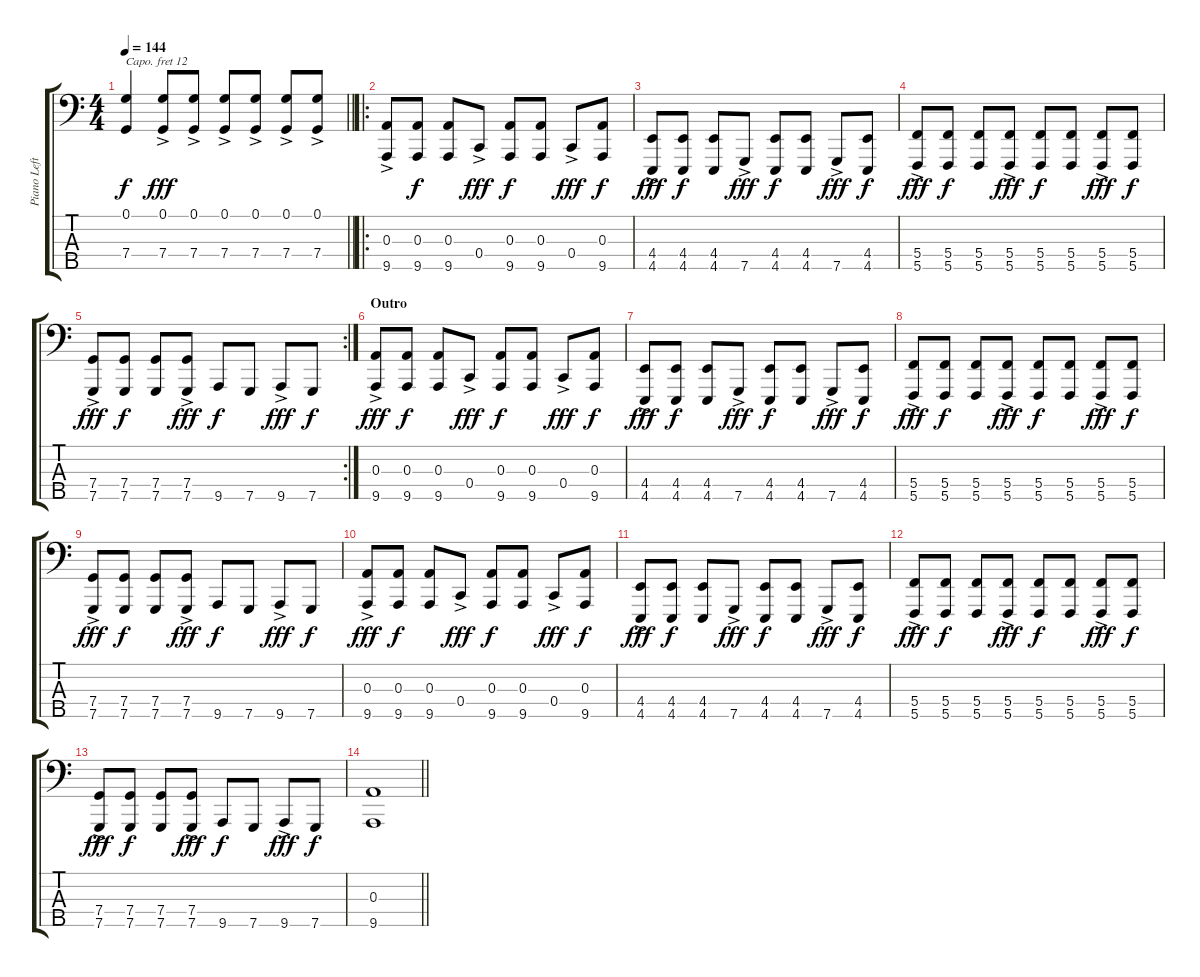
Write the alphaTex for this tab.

\track ("Piano Left Hand" "Piano Left") {instrument acousticgrandpiano}
\staff {score tabs}
\capo 12
\tuning (G2 D2 A1 C1 C0) {hide}
\ts (4 4)
\tempo 144
\clef f4
\barLineRight lightlight
\ks c
(0.1 7.4).4{dy f} (0.1{ac} 7.4{ac}).8{dy fff} (0.1{ac} 7.4{ac}).8 (0.1{ac} 7.4{ac}).8 (0.1{ac} 7.4{ac}).8 (0.1{ac} 7.4{ac}).8 (0.1{ac} 7.4{ac}).8 |
\ro
(0.3{ac} 9.5{ac}).8 (0.3 9.5).8{dy f} (0.3 9.5).8 0.4{ac}.8{dy fff} (0.3 9.5).8{dy f} (0.3 9.5).8 0.4{ac}.8{dy fff} (0.3 9.5).8{dy f} |
(4.4{ac} 4.5{ac}).8{dy fff} (4.4 4.5).8{dy f} (4.4 4.5).8 7.5{ac}.8{dy fff} (4.4 4.5).8{dy f} (4.4 4.5).8 7.5{ac}.8{dy fff} (4.4 4.5).8{dy f} |
(5.4{ac} 5.5{ac}).8{dy fff} (5.4 5.5).8{dy f} (5.4 5.5).8 (5.4{ac} 5.5{ac}).8{dy fff} (5.4 5.5).8{dy f} (5.4 5.5).8 (5.4{ac} 5.5{ac}).8{dy fff} (5.4 5.5).8{dy f} |
\rc 2
(7.4{ac} 7.5{ac}).8{dy fff} (7.4 7.5).8{dy f} (7.4 7.5).8 (7.4{ac} 7.5{ac}).8{dy fff} 9.5.8{dy f} 7.5.8 9.5{ac}.8{dy fff} 7.5.8{dy f} |
\section ("" "Outro")
(0.3{ac} 9.5{ac}).8{dy fff} (0.3 9.5).8{dy f} (0.3 9.5).8 0.4{ac}.8{dy fff} (0.3 9.5).8{dy f} (0.3 9.5).8 0.4{ac}.8{dy fff} (0.3 9.5).8{dy f} |
(4.4{ac} 4.5{ac}).8{dy fff} (4.4 4.5).8{dy f} (4.4 4.5).8 7.5{ac}.8{dy fff} (4.4 4.5).8{dy f} (4.4 4.5).8 7.5{ac}.8{dy fff} (4.4 4.5).8{dy f} |
(5.4{ac} 5.5{ac}).8{dy fff} (5.4 5.5).8{dy f} (5.4 5.5).8 (5.4{ac} 5.5{ac}).8{dy fff} (5.4 5.5).8{dy f} (5.4 5.5).8 (5.4{ac} 5.5{ac}).8{dy fff} (5.4 5.5).8{dy f} |
(7.4{ac} 7.5{ac}).8{dy fff} (7.4 7.5).8{dy f} (7.4 7.5).8 (7.4{ac} 7.5{ac}).8{dy fff} 9.5.8{dy f} 7.5.8 9.5{ac}.8{dy fff} 7.5.8{dy f} |
(0.3{ac} 9.5{ac}).8{dy fff} (0.3 9.5).8{dy f} (0.3 9.5).8 0.4{ac}.8{dy fff} (0.3 9.5).8{dy f} (0.3 9.5).8 0.4{ac}.8{dy fff} (0.3 9.5).8{dy f} |
(4.4{ac} 4.5{ac}).8{dy fff} (4.4 4.5).8{dy f} (4.4 4.5).8 7.5{ac}.8{dy fff} (4.4 4.5).8{dy f} (4.4 4.5).8 7.5{ac}.8{dy fff} (4.4 4.5).8{dy f} |
(5.4{ac} 5.5{ac}).8{dy fff} (5.4 5.5).8{dy f} (5.4 5.5).8 (5.4{ac} 5.5{ac}).8{dy fff} (5.4 5.5).8{dy f} (5.4 5.5).8 (5.4{ac} 5.5{ac}).8{dy fff} (5.4 5.5).8{dy f} |
(7.4{ac} 7.5{ac}).8{dy fff} (7.4 7.5).8{dy f} (7.4 7.5).8 (7.4{ac} 7.5{ac}).8{dy fff} 9.5.8{dy f} 7.5.8 9.5{ac}.8{dy fff} 7.5.8{dy f} |
\barLineRight lightlight
(0.3 9.5).1
